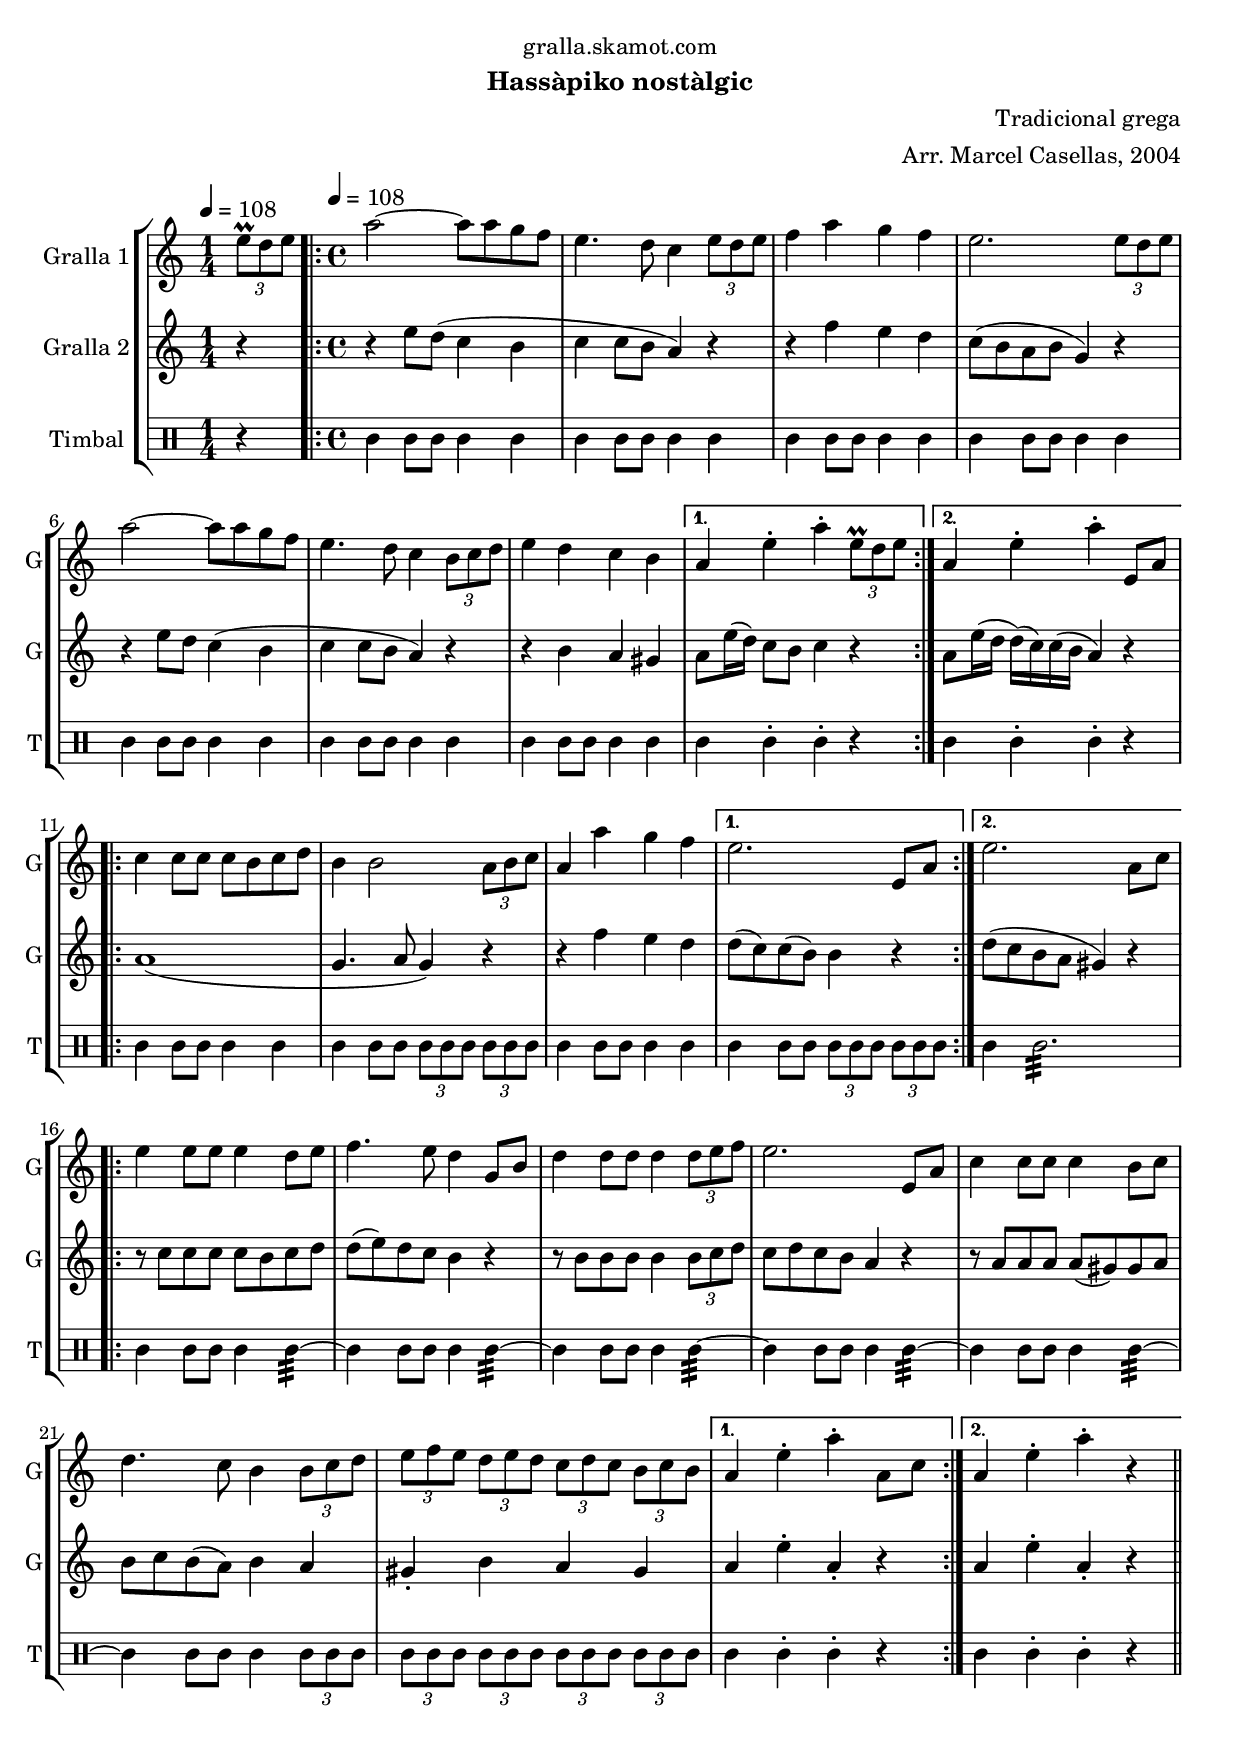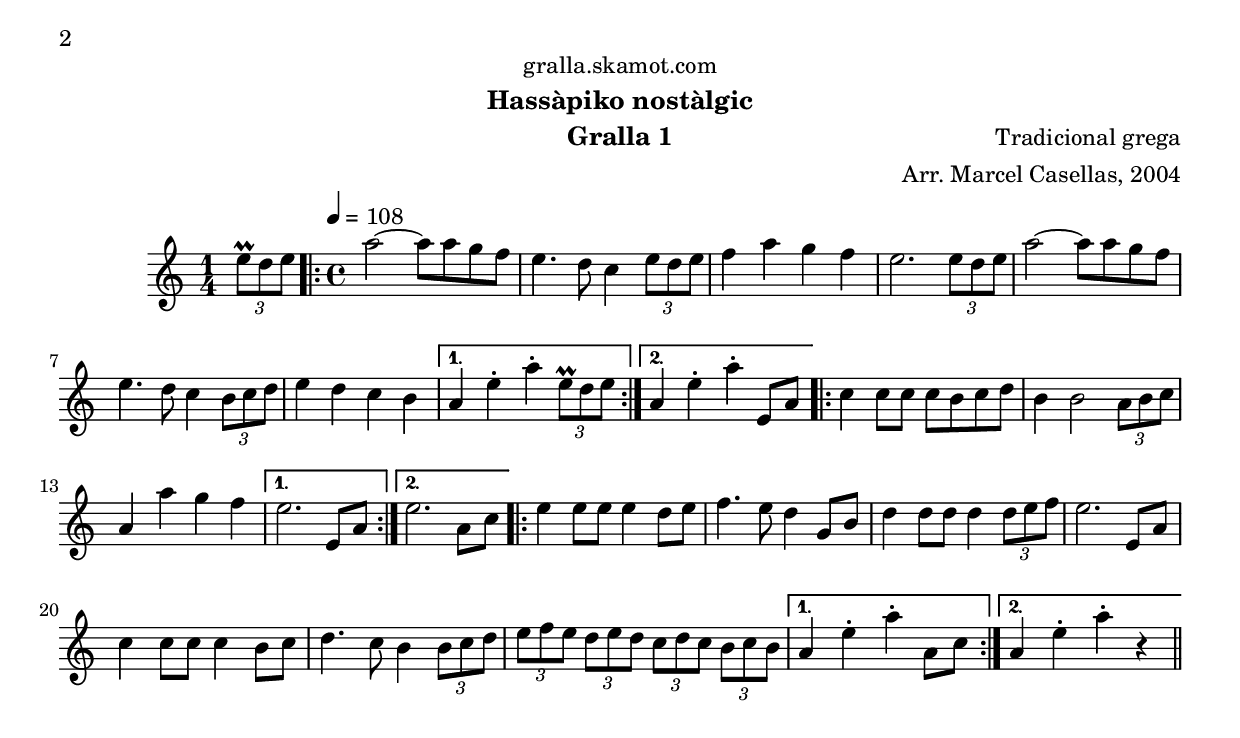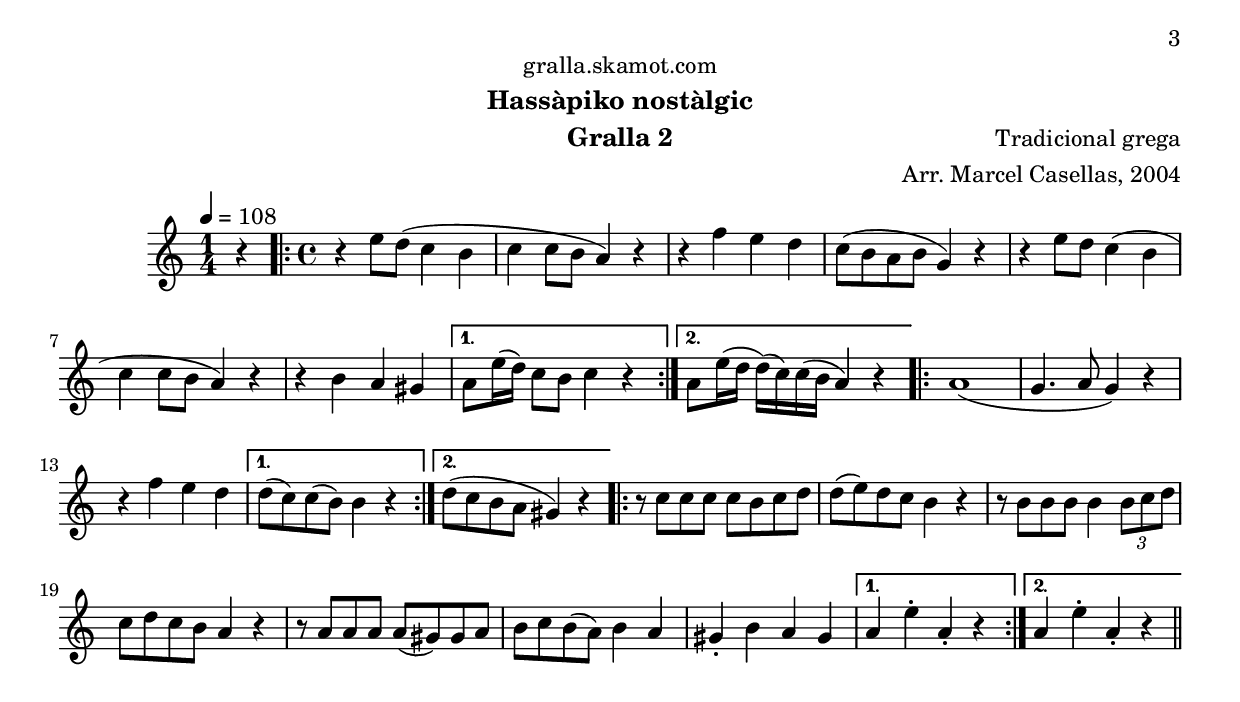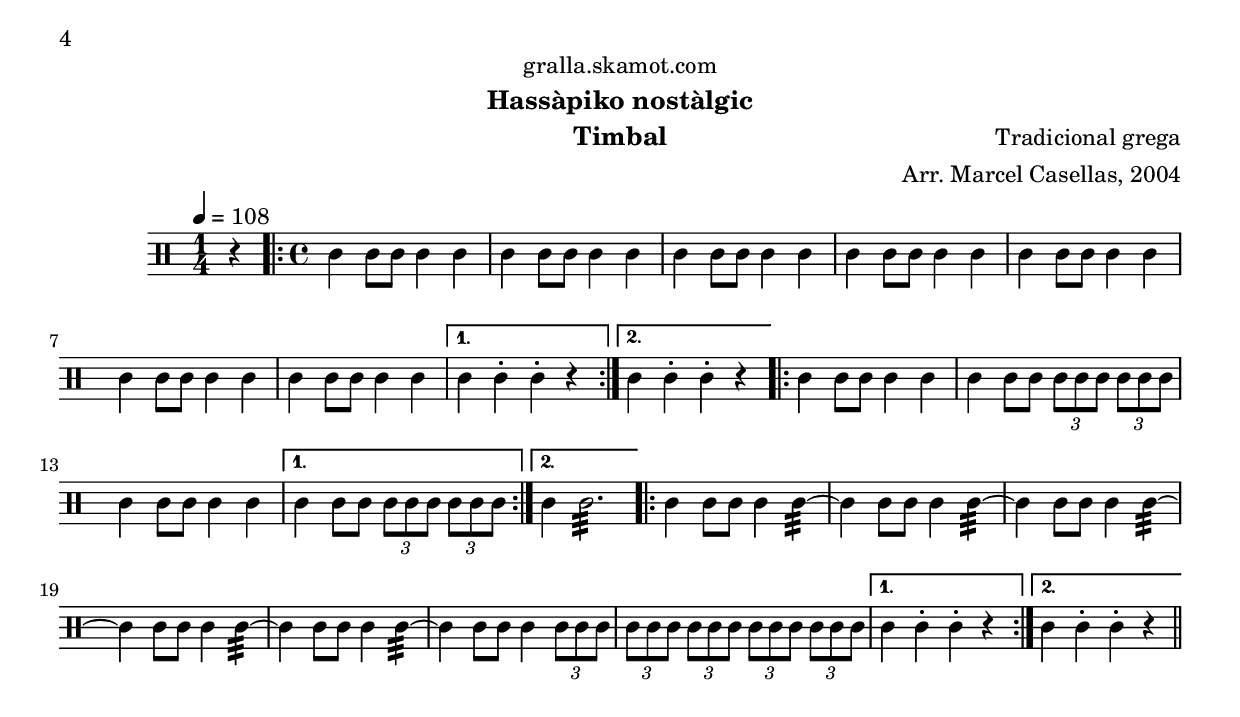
\version "2.16.2"

\header {
  dedication="gralla.skamot.com"
  title=""
  subtitle="Hassàpiko nostàlgic"
  subsubtitle=""
  poet=""
  meter=""
  piece=""
  composer="Tradicional grega"
  arranger="Arr. Marcel Casellas, 2004"
  opus=""
  instrument=""
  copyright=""
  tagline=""
}

liniaroAa =
\relative e''
{
  \clef treble
  \key c \major
  \time 1/4
  \times 2/3 { e8\prall d e } \tempo 4 = 108  |
  \time 4/4   \repeat volta 2 { a2 ~ a8 a g f  |
  e4. d8 c4 \times 2/3 { e8 d e }  |
  f4 a g f  |
  %05
  e2. \times 2/3 { e8 d e }  |
  a2 ~ a8 a g f  |
  e4. d8 c4 \times 2/3 { b8 c d }  |
  e4 d c b }
  \alternative { { a4 e'-. a-. \times 2/3 { e8\prall d e } }
  %10
  { a,4 e'-. a-. e,8 a } }
  \repeat volta 2 { c4 c8 c c b c d  |
  b4 b2 \times 2/3 { a8 b c }  |
  a4 a' g f }
  \alternative { { e2. e,8 a }
  %15
  { e'2. a,8 c } }
  \repeat volta 2 { e4 e8 e e4 d8 e  |
  f4. e8 d4 g,8 b  |
  d4 d8 d d4 \times 2/3 { d8 e f }  |
  e2. e,8 a  |
  %20
  c4 c8 c c4 b8 c  |
  d4. c8 b4 \times 2/3 { b8 c d }  |
  \times 2/3 { e8 f e } \times 2/3 { d e d } \times 2/3 { c d c } \times 2/3 { b c b } }
  \alternative { { a4 e'-. a-. a,8 c }
  { a4 e'-. a-. r } } \bar "||"
}

liniaroAb =
\relative e''
{
  \tempo 4 = 108
  \clef treble
  \key c \major
  \time 1/4
  r4  |
  \time 4/4   \repeat volta 2 { r4 e8 d ( c4 b  |
  c4 c8 b a4 ) r  |
  r4 f' e d  |
  %05
  c8 ( b a b g4 ) r  |
  r4 e'8 d c4 ( b  |
  c4 c8 b a4 ) r  |
  r4 b a gis }
  \alternative { { a8 e'16 ( d ) c8 b c4 r }
  %10
  { a8 e'16 ( d d ) ( c ) c ( b a4 ) r } }
  \repeat volta 2 { a1 (  |
  g4. a8 g4 ) r  |
  r4 f' e d }
  \alternative { { d8 ( c ) c ( b ) b4 r }
  %15
  { d8 ( c b a gis4 ) r } }
  \repeat volta 2 { r8 c c c c b c d  |
  d8 ( e ) d c b4 r  |
  r8 b b b b4 \times 2/3 { b8 c d }  |
  c8 d c b a4 r  |
  %20
  r8 a a a a ( gis ) gis a  |
  b8 c b ( a ) b4 a  |
  gis4-. b a gis }
  \alternative { { a4 e'-. a,-. r }
  { a4 e'-. a,-. r } } \bar "||"
}

liniaroAc =
\drummode
{
  \tempo 4 = 108
  \time 1/4
  r4  |
  \time 4/4   \repeat volta 2 { tomml4 tomml8 tomml tomml4 tomml  |
  tomml4 tomml8 tomml tomml4 tomml  |
  tomml4 tomml8 tomml tomml4 tomml  |
  %05
  tomml4 tomml8 tomml tomml4 tomml  |
  tomml4 tomml8 tomml tomml4 tomml  |
  tomml4 tomml8 tomml tomml4 tomml  |
  tomml4 tomml8 tomml tomml4 tomml }
  \alternative { { tomml4 tomml-. tomml-. r }
  %10
  { tomml4 tomml-. tomml-. r } }
  \repeat volta 2 { tomml4 tomml8 tomml tomml4 tomml  |
  tomml4 tomml8 tomml \times 2/3 { tomml tomml tomml } \times 2/3 { tomml tomml tomml }  |
  tomml4 tomml8 tomml tomml4 tomml }
  \alternative { { tomml4 tomml8 tomml \times 2/3 { tomml tomml tomml } \times 2/3 { tomml tomml tomml } }
  %15
  { tomml4 tomml2.:32 } }
  \repeat volta 2 { tomml4 tomml8 tomml tomml4 tomml:32 ~  |
  tomml4 tomml8 tomml tomml4 tomml:32 ~  |
  tomml4 tomml8 tomml tomml4 tomml:32 ~  |
  tomml4 tomml8 tomml tomml4 tomml:32 ~  |
  %20
  tomml4 tomml8 tomml tomml4 tomml:32 ~  |
  tomml4 tomml8 tomml tomml4 \times 2/3 { tomml8 tomml tomml }  |
  \times 2/3 { tomml8 tomml tomml } \times 2/3 { tomml tomml tomml } \times 2/3 { tomml tomml tomml } \times 2/3 { tomml tomml tomml } }
  \alternative { { tomml4 tomml-. tomml-. r }
  { tomml4 tomml-. tomml-. r } } \bar "||"
}

\bookpart {
  \score {
    \new StaffGroup {
      \override Score.RehearsalMark #'self-alignment-X = #LEFT
      <<
        \new Staff \with {instrumentName = #"Gralla 1" shortInstrumentName = #"G"} \liniaroAa
        \new Staff \with {instrumentName = #"Gralla 2" shortInstrumentName = #"G"} \liniaroAb
        \new DrumStaff \with {instrumentName = #"Timbal" shortInstrumentName = #"T"} \liniaroAc
      >>
    }
    \layout {}
  }
  \score { \unfoldRepeats
    \new StaffGroup {
      \override Score.RehearsalMark #'self-alignment-X = #LEFT
      <<
        \new Staff \with {instrumentName = #"Gralla 1" shortInstrumentName = #"G"} \liniaroAa
        \new Staff \with {instrumentName = #"Gralla 2" shortInstrumentName = #"G"} \liniaroAb
        \new DrumStaff \with {instrumentName = #"Timbal" shortInstrumentName = #"T"} \liniaroAc
      >>
    }
    \midi {
      \set Staff.midiInstrument = "oboe"
      \set DrumStaff.midiInstrument = "drums"
    }
  }
}

\bookpart {
  \header {instrument="Gralla 1"}
  \score {
    \new StaffGroup {
      \override Score.RehearsalMark #'self-alignment-X = #LEFT
      <<
        \new Staff \liniaroAa
      >>
    }
    \layout {}
  }
  \score { \unfoldRepeats
    \new StaffGroup {
      \override Score.RehearsalMark #'self-alignment-X = #LEFT
      <<
        \new Staff \liniaroAa
      >>
    }
    \midi {
      \set Staff.midiInstrument = "oboe"
      \set DrumStaff.midiInstrument = "drums"
    }
  }
}

\bookpart {
  \header {instrument="Gralla 2"}
  \score {
    \new StaffGroup {
      \override Score.RehearsalMark #'self-alignment-X = #LEFT
      <<
        \new Staff \liniaroAb
      >>
    }
    \layout {}
  }
  \score { \unfoldRepeats
    \new StaffGroup {
      \override Score.RehearsalMark #'self-alignment-X = #LEFT
      <<
        \new Staff \liniaroAb
      >>
    }
    \midi {
      \set Staff.midiInstrument = "oboe"
      \set DrumStaff.midiInstrument = "drums"
    }
  }
}

\bookpart {
  \header {instrument="Timbal"}
  \score {
    \new StaffGroup {
      \override Score.RehearsalMark #'self-alignment-X = #LEFT
      <<
        \new DrumStaff \liniaroAc
      >>
    }
    \layout {}
  }
  \score { \unfoldRepeats
    \new StaffGroup {
      \override Score.RehearsalMark #'self-alignment-X = #LEFT
      <<
        \new DrumStaff \liniaroAc
      >>
    }
    \midi {
      \set Staff.midiInstrument = "oboe"
      \set DrumStaff.midiInstrument = "drums"
    }
  }
}

